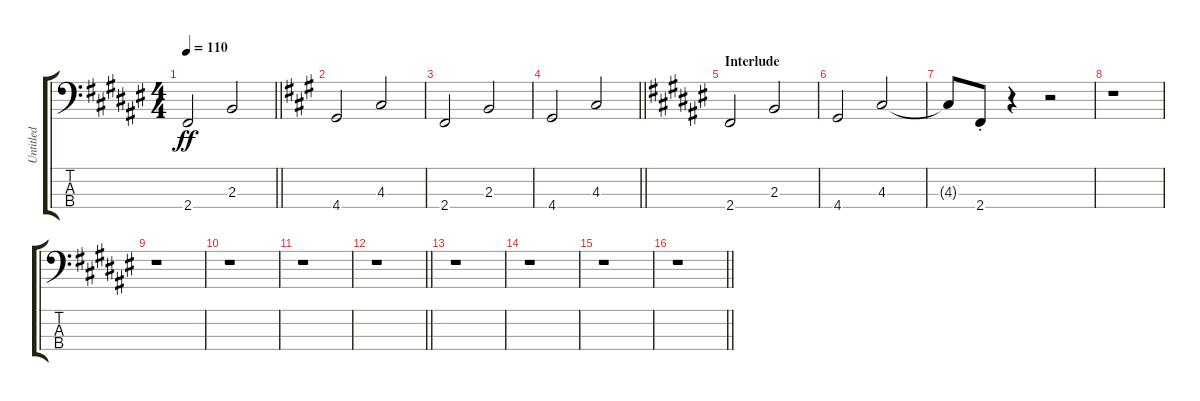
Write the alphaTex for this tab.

\track ("Untitled" "Untitled") {instrument electricbassfinger}
\staff {score tabs}
\tuning (G2 D2 A1 E1) {hide}
\ts (4 4)
\tempo 110
\clef f4
\barLineRight lightlight
\ks d#minor
2.4.2{dy ff} 2.3.2 |
\ks a
4.4.2 4.3.2 |
2.4.2 2.3.2 |
\barLineRight lightlight
4.4.2 4.3.2 |
\section ("" "Interlude")
\ks f#
2.4.2 2.3.2 |
4.4.2 4.3.2 |
\ks d#minor
4.3{t}.8 2.4{st}.8 r.4 r.2 |
\ks f#
r.1 |
\ks d#minor
r.1 |
\ks f#
r.1 |
\ks d#minor
r.1 |
\barLineRight lightlight
r.1 |
\ks f#
r.1 |
\ks d#minor
r.1 |
\ks f#
r.1 |
\barLineRight lightlight
\ks d#minor
r.1
